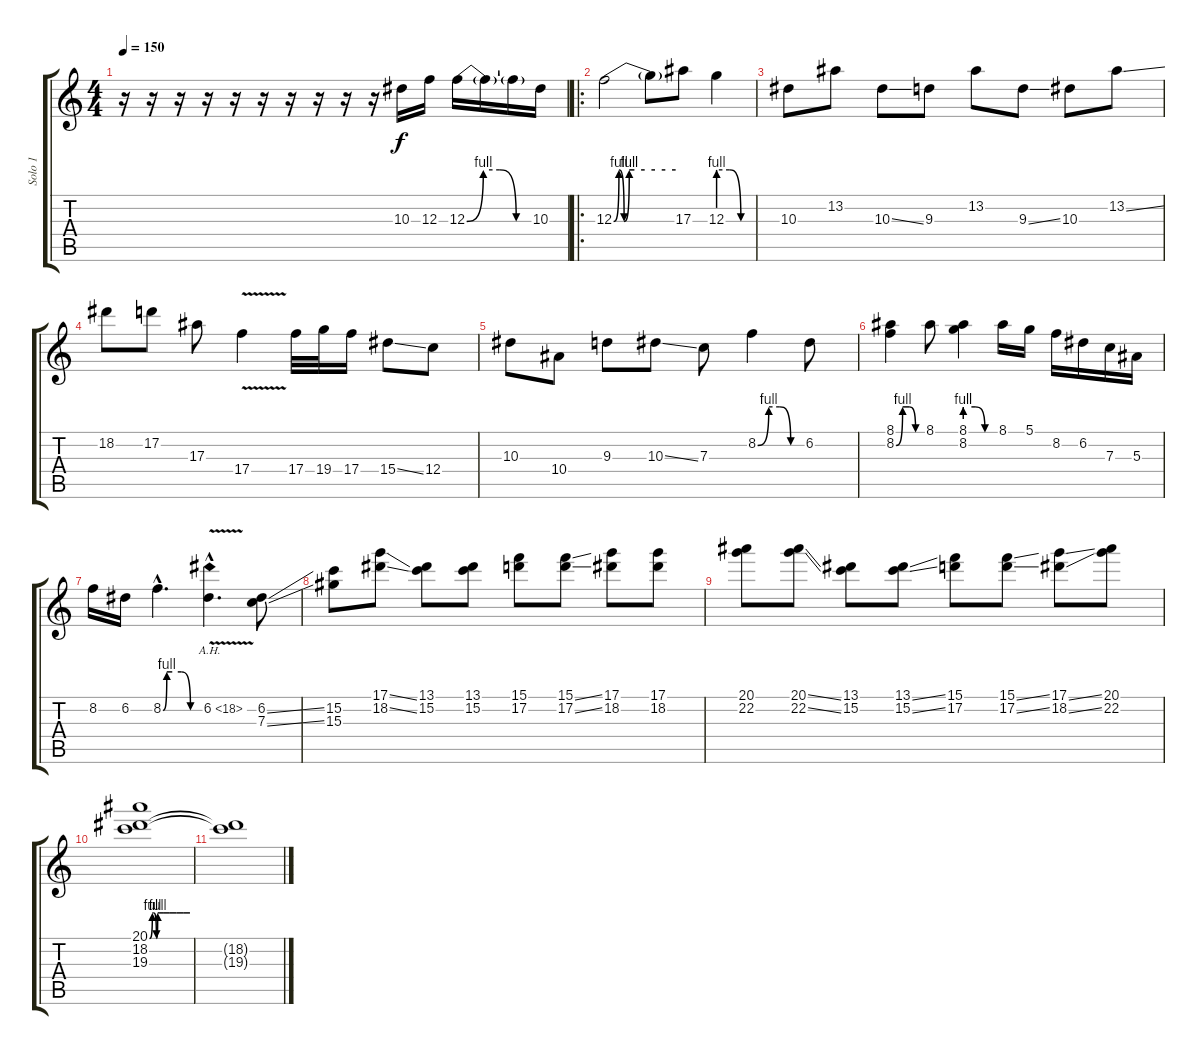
\track ("Solo 1" "Solo 1") {instrument overdrivenguitar}
\staff {score tabs}
\tuning (D4 A3 F3 C3 G2 C2) {hide}
\ts (4 4)
\tempo 150
\clef g2
\ks c
r.16{dy f} r.16 r.16 r.16 r.16 r.16 r.16 r.16 r.16 r.16 10.3.16 12.3.16 12.3{be (custom 0 0 15 4 30 4 45 0 60 0)}.16 12.3{t}.16 12.3{t}.16 10.3.16 |
\ro
12.3{be (custom 0 0 5 4 10 0 15 4 20 4 30 4 40 4 50 4 60 4)}.2 12.3{t}.8 17.3.8 12.3{be (custom 0 4 20 4 40 0 60 0)}.4 |
10.3.8 13.2.8 10.3{ss}.8 9.3.8 13.2.8 9.3{ss}.8 10.3.8 13.2{ss}.8 |
18.2.8 17.2.8 17.3.8 17.4{v}.4 17.4.32 19.4.32 17.4.16 15.4{ss}.8 12.4.8 |
10.3.8 10.4.8 9.3.8 10.3{ss}.8 7.3.8 8.2{be (custom 0 0 15 4 30 4 45 0 60 0)}.4 6.2.8 |
(8.1 8.2{be (custom 0 0 15 4 30 4 45 0 60 0)}).4 8.1.8 (8.1 8.2{be (custom 0 4 20 4 40 0 60 0)}).4 8.1.16 5.1.16 8.2.16 6.2.16 7.3.16 5.3.16 |
8.2.16 6.2.16 8.2{be (custom 0 0 6 4 15 4 30 4 45 0 60 0) hac}.4{d} 6.2{ah 12 v hac}.4{d} (6.2{ss} 7.3{ss}).8 |
(15.2 15.3).8 (17.1{ss} 18.2{ss}).8 (13.1 15.2).8 (13.1 15.2).8 (15.1 17.2).8 (15.1{ss} 17.2{ss}).8 (17.1 18.2).8 (17.1 18.2).8 |
(20.1 22.2).8 (20.1{ss} 22.2{ss}).8 (13.1 15.2).8 (13.1{ss} 15.2{ss}).8 (15.1 17.2).8 (15.1{ss} 17.2{ss}).8 (17.1{ss} 18.2{ss}).8 (20.1 22.2).8 |
(20.1{be (custom 0 0 4 4 6 4 10 0 12 4 14 4 20 4 30 4 40 4 50 4 60 4)} 18.2 19.3).1 |
(18.2{t} 19.3{t}).1
